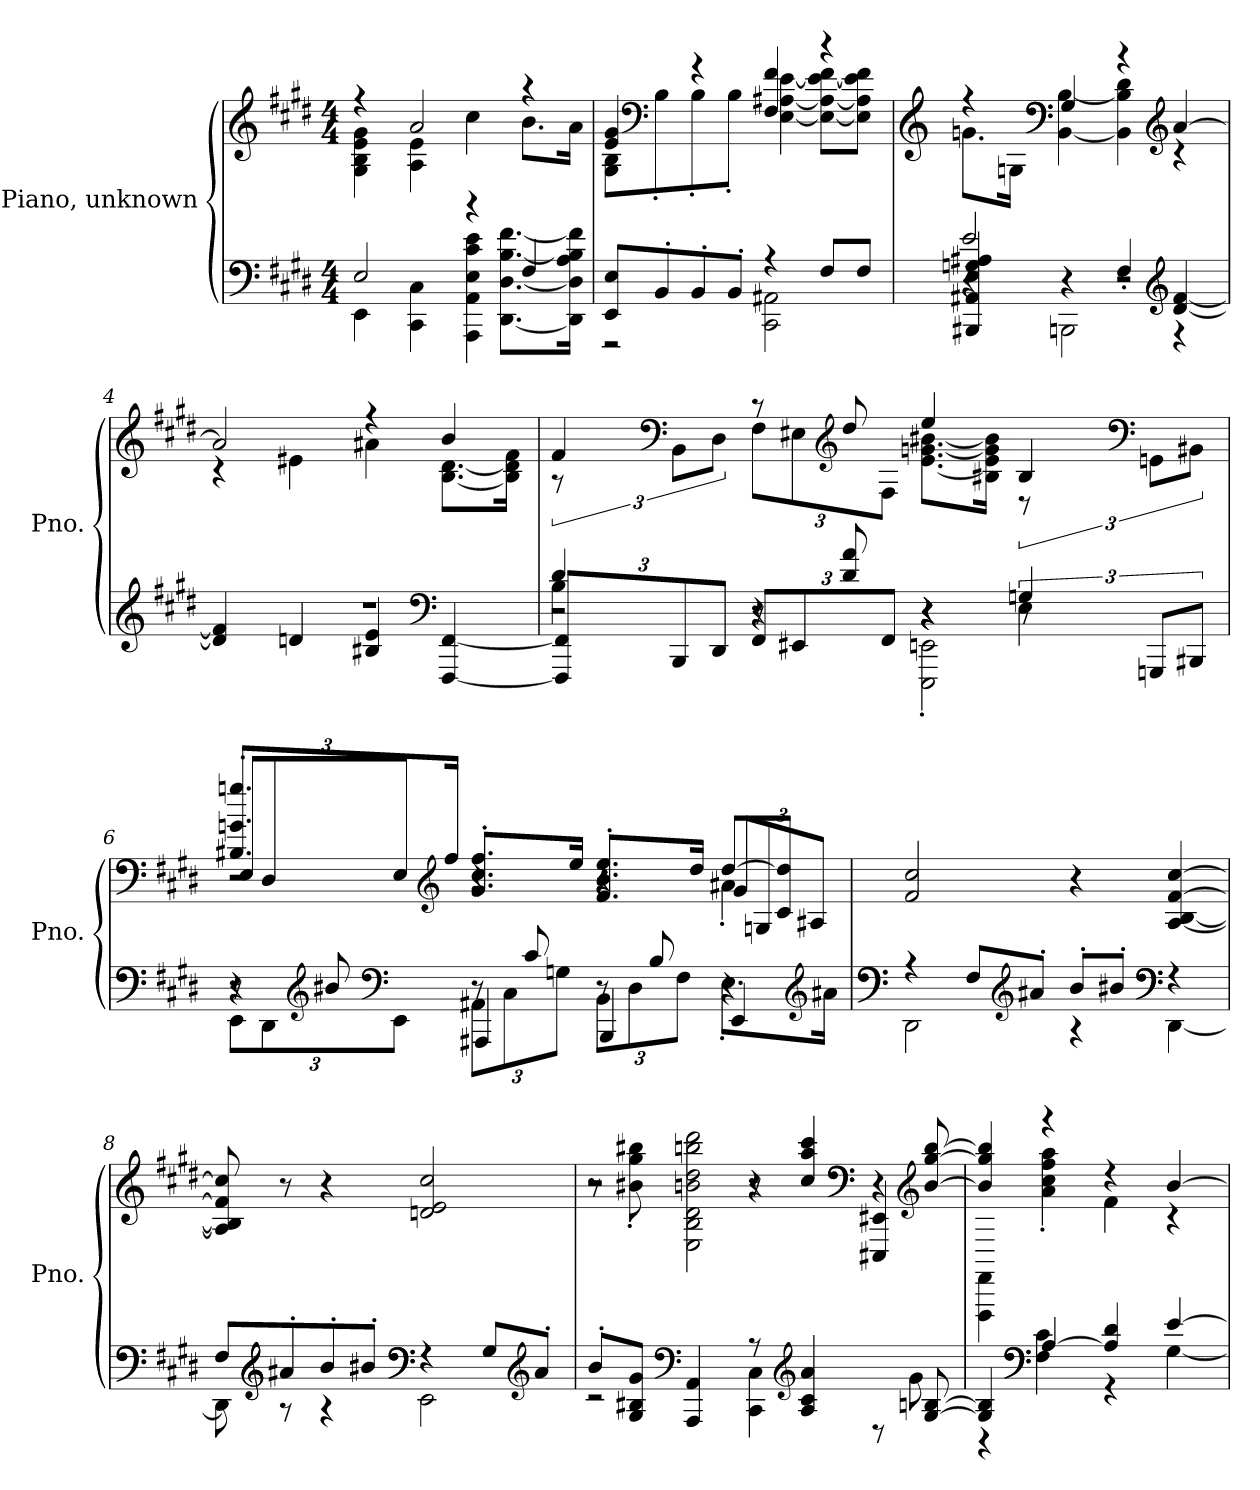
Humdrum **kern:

**kern	**kern
*part1	*part1
*staff2	*staff1
*I"Piano, unknown	*
*I'Pno.	*
*clefF4	*clefG2
*k[f#c#g#d#]	*k[f#c#g#d#]
*M4/4	*M4/4
*MM120	*MM120
=1	=1
*^	*^
2E/	4EE\	4r	4G#\ 4B\ 4e\ 4g#\
.	4CC#\ 4C#\	2a/	4A\ 4e\
4r	4AAA\ 4AA\ 4E\ 4c#\ 4e\	.	4cc#\
4F#/	[8.DD#\ [8.D#\ [8.B\ [8.f#\L	4r	8.b\L
.	16DD#\] 16D#\] 16A\ 16B\] 16f#\]Jk	.	16a\Jk
=2	=2	=2	=2
8EE/ 8E/L	2r	4e/ 4g#/	8G#\ 8B\L
*	*	*clefF4	*
8BB'/	.	.	8B'\
8BB'/	.	4r	8B'\
8BB'/J	.	.	8B'\J
4r	2CC#\ 2AA#X\	4F#/ 4f#/	[4E\ [4A#X\ [4e\
8F#/L	.	4r	8E\_ 8A#\_ 8e\_ 8f#\L
8F#/J	.	.	8E\] 8A#\] 8e\] 8f#\J
*v	*v	*	*
=3	=3	=3
*	*clefG2	*
*^	*	*
*	*^	*	*
2e/	4BBB#X/ 4AA#X/ 4E/ 4Gn/ 4A#X/	4r	4r	8.gn\L
.	.	.	.	16Gn\Jk
*	*	*	*clefF4	*
.	4r	2BBBn\	4G/	[4BB\ [4B\
2r	4F#'/	.	4r	4BB\] 4B\] 4d#\
*clefG2	*	*	*clefG2	*
.	[4d#/ [4f#/	4r	[4a/	4r
*	*v	*v	*	*
!!LO:LB:g=z	!!
=4	=4	=4	=4
1r	4d#/] 4f#/]	2a/]	4r
.	4dn/	.	4e#X\
.	4B#X/ 4e/	4r	4a#X\
*clefF4	*	*	*
.	[4FFF#/ [4FF#/	4b/	[8.B\ [8.d#\L
.	.	.	16B\] 16d#\] 16f#\Jk
=5	=5	=5	=5
*	*^	*	*
*	*	*Xbrackettup	*	*
*	*	*^	*	*
4d#/	2r	12FFF#/] 12FF#/]L	4B\	4f#/	12r
*	*	*	*	*clefF4	*
.	.	12BBB/	.	.	12BB\L
.	.	12DD#/J	.	.	12D#\J
*	*	*	*	*	*Xbrackettup
8r	.	12FF#/L	4r	8r	12F#\L
.	.	12EE#X/	.	.	12E#X\
*	*	*	*	*clefG2	*
8d#/ 8a/	.	.	.	8dd#/	.
.	.	12FF#/J	.	.	12F#\J
4r	4r	4r	2EEE\' 2EEn\'	4ee/	[8.e\ [8.gn\ [8.b#X\L
.	.	.	.	.	16B#X\ 16e\] 16g\] 16b#\]Jk
*	*	*brackettup	*	*	*brackettup
4Gn/	4E\	12r	.	4B#/	12r
*	*	*	*	*clefF4	*
.	.	12GGGn/L	.	.	12GGn\L
.	.	12BBB#X/J	.	.	12BB#X\J
*	*v	*v	*v	*	*
!!LO:LB:g=z
=6	=6	=6	=6
*	*	*	*^
*	*Xbrackettup	*	*	*Xbrackettup
*	*^	*	*	*
8r	12EE\L	4r	8.B#X/' 8.gn/' 8.ggn/'L	2r	12E/L
.	12DD#\	.	.	.	12D#/
*clefG2	*	*	*	*	*
8b#X/	.	.	.	.	.
*clefF4	*	*	*	*	*
.	12EE\J	.	.	.	12E/J
*	*	*	*clefG2	*	*
.	.	.	16ff#/Jk	.	.
8r	12AA#X\L	4AAA#X/	4r	.	8.g/' 8.cc#/' 8.ff#/'L
.	12C#\	.	.	.	.
8c#/	.	.	.	.	.
.	12Gn\J	.	.	.	.
.	.	.	.	.	16ee/Jk
8r	12BB\L	4BBB/	4r	4r	8.f#/' 8.b/' 8.ee/'L
.	12D#\	.	.	.	.
8B/	.	.	.	.	.
.	12F#\J	.	.	.	.
.	.	.	.	.	16dd#/Jk
4r	8.E'\L	4EE/	[8dd#/L	4a#X'\	12g/L
.	.	.	.	.	12Gn/
.	.	.	8c#/ 8dd#/]J	.	.
.	.	.	.	.	12A#X/J
*clefG2	*	*	*	*	*
.	16a#X\Jk	.	.	.	.
*v	*v	*v	*	*	*
*	*v	*v	*v
!!LO:LB:g=z
=7	=7
*clefF4	*
*^	*
4r	2DD#\	2f#/ 2cc#/
8F#/L	.	.
*clefG2	*	*
8a#X'/J	.	.
8b'/L	4r	4r
8b#X'/J	.	.
*clefF4	*	*
4r	[4DD#\	[4A/ [4B/ [4f#/ [4cc#/
=8	=8	=8
8F#/L	8DD#\]	8A/] 8B/] 8f#/] 8cc#/]
*clefG2	*	*
8a#X'/	8r	8r
8b'/	4r	4r
8b#X'/J	.	.
*clefF4	*	*
4r	2EE\	2dn/ 2e/ 2cc#/
8G#/L	.	.
*clefG2	*	*
8a#'/J	.	.
!!LO:LB:g=z
=9	=9	=9
*	*	*^
*	*	*	*^
8b'/L	2r	2r	8r	2r
8G#/ 8B#X/ 8g#/J	.	.	8b#X\' 8gg#\' 8bb#X\'	.
*clefF4	*	*	*	*
4AAA/ 4AA/	.	.	2E\ 2B\ 2d#\ 2bn\ 2dd#\ 2bbn\ 2ddd#\	.
8r	4CC#\ 4C#\	8r	.	4r
*clefG2	*	*	*	*
4A/ 4c#/ 4a/	.	4cc#/ 4aa/ 4ccc#/	.	.
*	*	*clefF4	*	*
.	8r	.	4r	4EEE#X/ 4EE#X/
*	*	*clefG2	*	*
[8G#/ [8Bn/	8g#\	[8b/ [8gg#/ [8bb/	.	.
*	*	*	*v	*v
=10	=10	=10	=10
4G#/] 4B/]	4r	4b/] 4gg#/] 4bb/]	4FFF#\ 4FF#\
*clefF4	*	*	*
[4A/	4F#\ 4c#\	4r	4a\' 4cc#\' 4ff#\' 4aa\'
4A/] 4d#/	4r	4r	4f#\
[4e/	[4G#\	[4b/	4r
*v	*v	*	*
*	*v	*v
=	=
*-	*-
